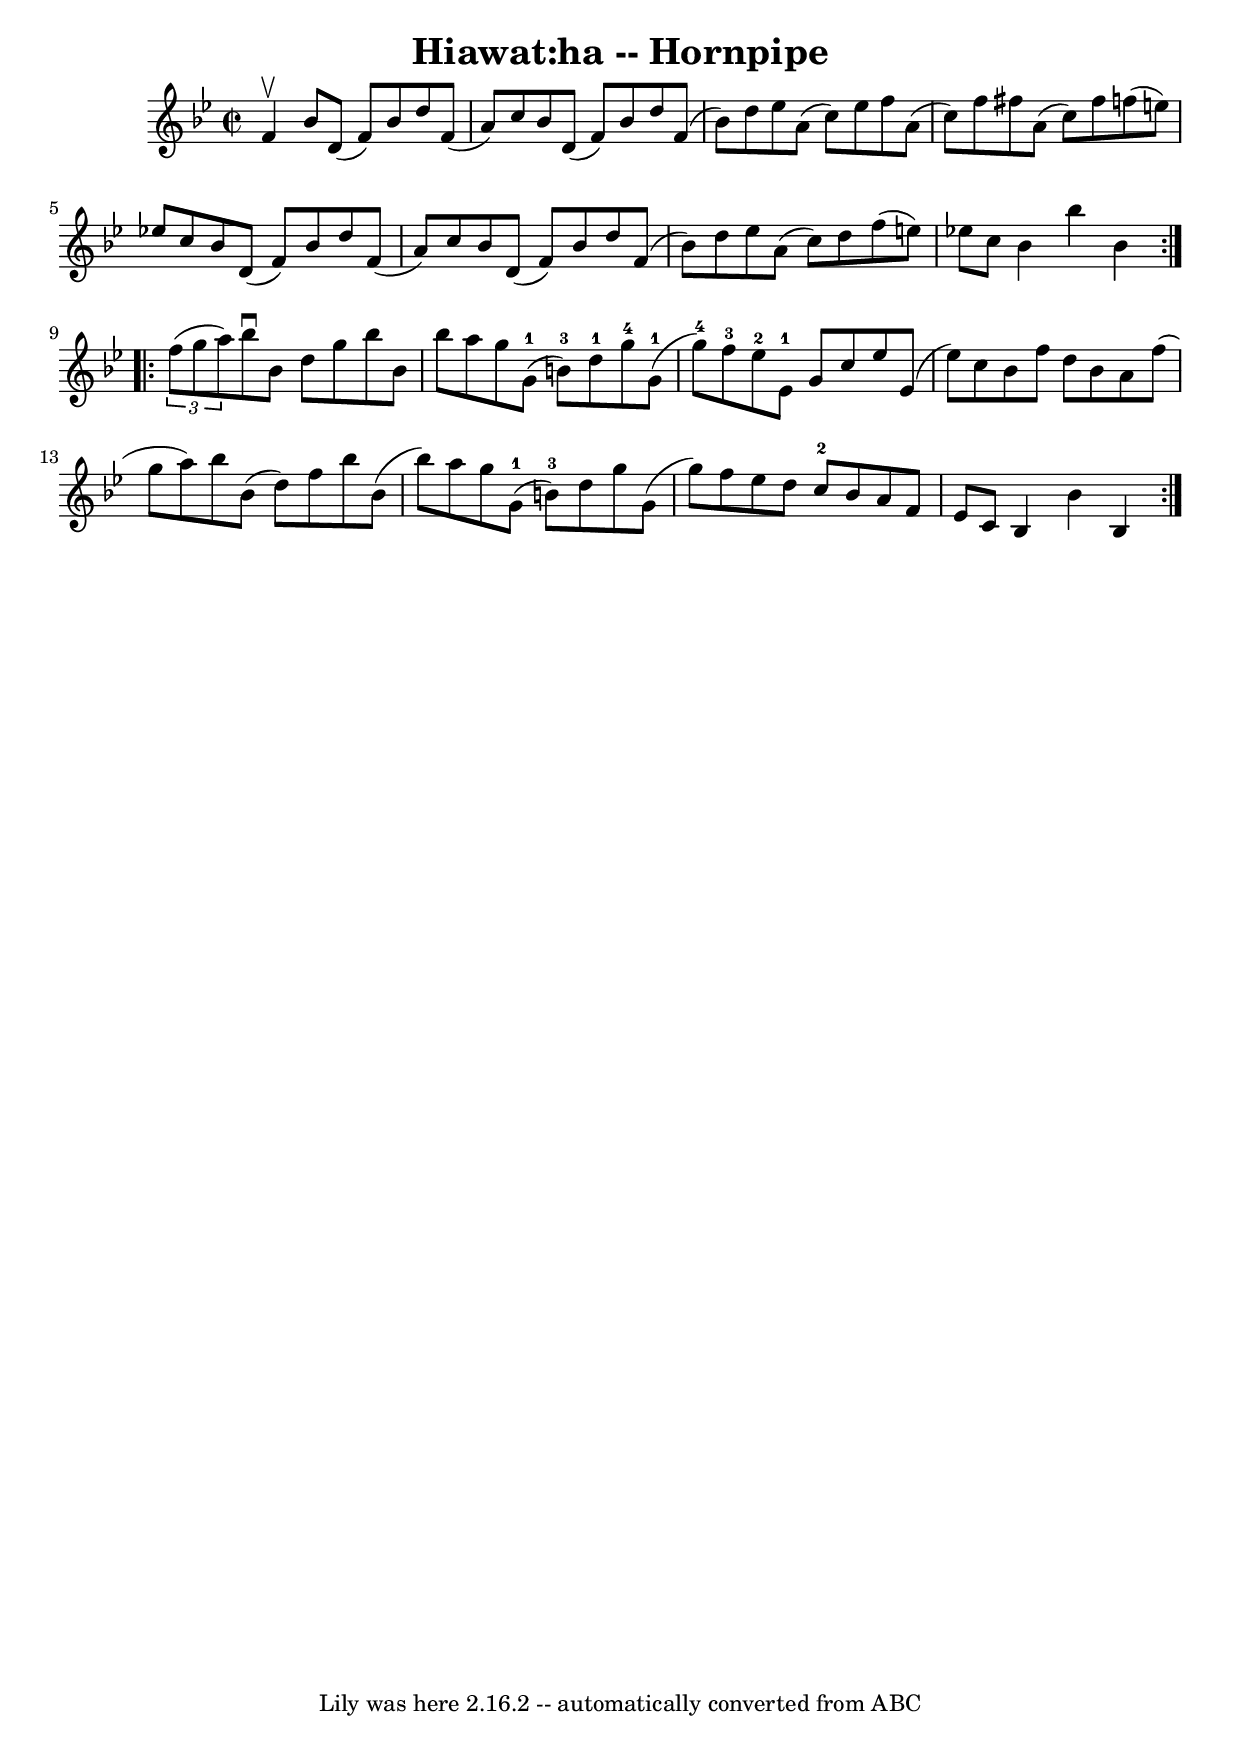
\version "2.16.2"
\include "Mammoth.ily"
\header {
  %% book = "Cole's 1000 Fiddle Tunes"
  crossRefNumber = "1"
  footnotes = ""
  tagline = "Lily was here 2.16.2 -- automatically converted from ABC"
  title = "Hiawat:ha -- Hornpipe"

}
voicedefault =  {



  \repeat volta 2 {

    \override Staff.TimeSignature #'style = #'C
    \time 2/2 
    \key bes \major f'4^\upbow |
    bes'8 d'8 (f'8)   
    bes'8 d''8 f'8 (a'8) c''8  |
    bes'8 d'8 (f'8)   
    bes'8 d''8 f'8 (bes'8) d''8  |
    ees''8 a'8 (c''8  
    -) ees''8 f''8 a'8 (c''8) f''8  |
    fis''8 a'8 (
    c''8) fis''8 f''!8 (e''8) ees''!8 c''8  |
    bes'8   
    d'8 (f'8) bes'8 d''8 f'8 (a'8) c''8  |
    bes'8    
    d'8 (f'8) bes'8 d''8 f'8 (bes'8) d''8  |
    ees''8  
    a'8 (c''8) d''8 f''8 (e''8) ees''!8 c''8  |
    
    bes'4 bes''4 bes'4    
  }     
  \repeat volta 2 {
    \times 2/3 { f''8 (
		 g''8 a''8) 
	       } |
    bes''8^\downbow bes'8 d''8 g''8    
    bes''8 bes'8 bes''8 a''8  |
    g''8 g'8-1(b'8-3) 
    d''8-1 g''8-4 g'8-1(g''8-4) f''8-3 |
    
    ees''8-2 ees'8-1 g'8 c''8 ees''8 ees'8 (ees''8)   
    c''8  |
    bes'8 f''8 d''8 bes'8 a'8 f''8 (g''8 a''8 
    ) |
    bes''8 bes'8 (d''8) f''8 bes''8 bes'8 (
    bes''8) a''8  |
    g''8 g'8-1(b'8-3) d''8 g''8  
    g'8 (g''8) f''8  |
    ees''8 d''8 c''8-2 bes'8    
    a'8 f'8 ees'8 c'8  |
    bes4 bes'4 bes4  
  }   

}

\score{
  <<

    \context Staff="default"
    {
      \voicedefault 
      
    }

  >>
  \layout {
    
  }
  \midi {
  }

}
